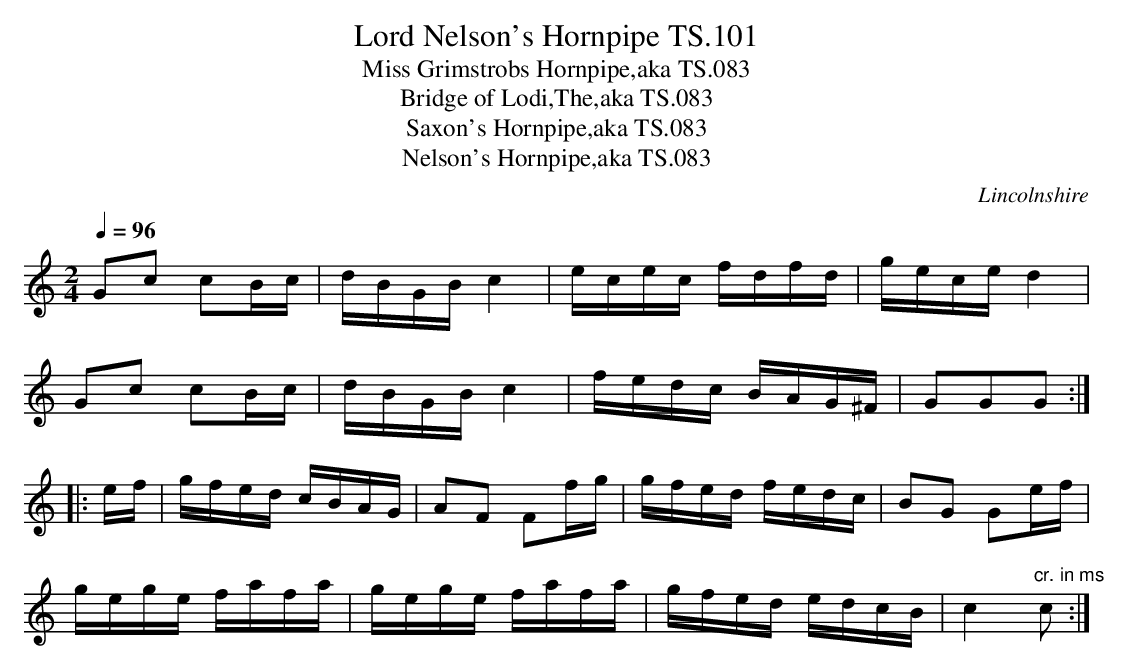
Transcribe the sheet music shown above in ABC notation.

X:1
T:Lord Nelson's Hornpipe TS.101
T:Miss Grimstrobs Hornpipe,aka TS.083
T:Bridge of Lodi,The,aka TS.083
T:Saxon's Hornpipe,aka TS.083
T:Nelson's Hornpipe,aka TS.083
L:1/16
M:2/4
O:Lincolnshire
Q:1/4=96
K:C
G2c2 c2Bc|dBGB c4|ecec fdfd|geced4|!
G2c2 c2Bc|dBGBc4|fedc BAG^F|G2G2G2:|!
|:ef|gfed cBAG|A2F2 F2fg|gfed fedc|B2G2 G2ef|!
gege fafa|gege fafa|gfed edcB|c4"cr. in ms"c2:|]
